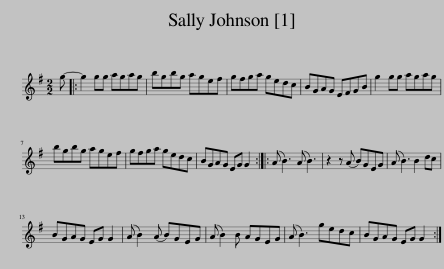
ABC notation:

X:1
L:1/8
M:2/2
I:linebreak $
K:G
V:1 treble
V:1
 g- |: g2 gg agag | bgbg agef | gfga gedc | BGAG EFGB | %5
 g2 gg agag |$ bgbg agef | gfga gedc | BGAG EG G2 :: (A B3) (A B3) | %10
 z2 z (A B)GEG | (A B3) B2 dc |$ BGAG EG G2 | (A B2) (A B)GEG | (A B2) B AGEG | %15
 (A B3) gedc | BGAG EG G2 :| %17
